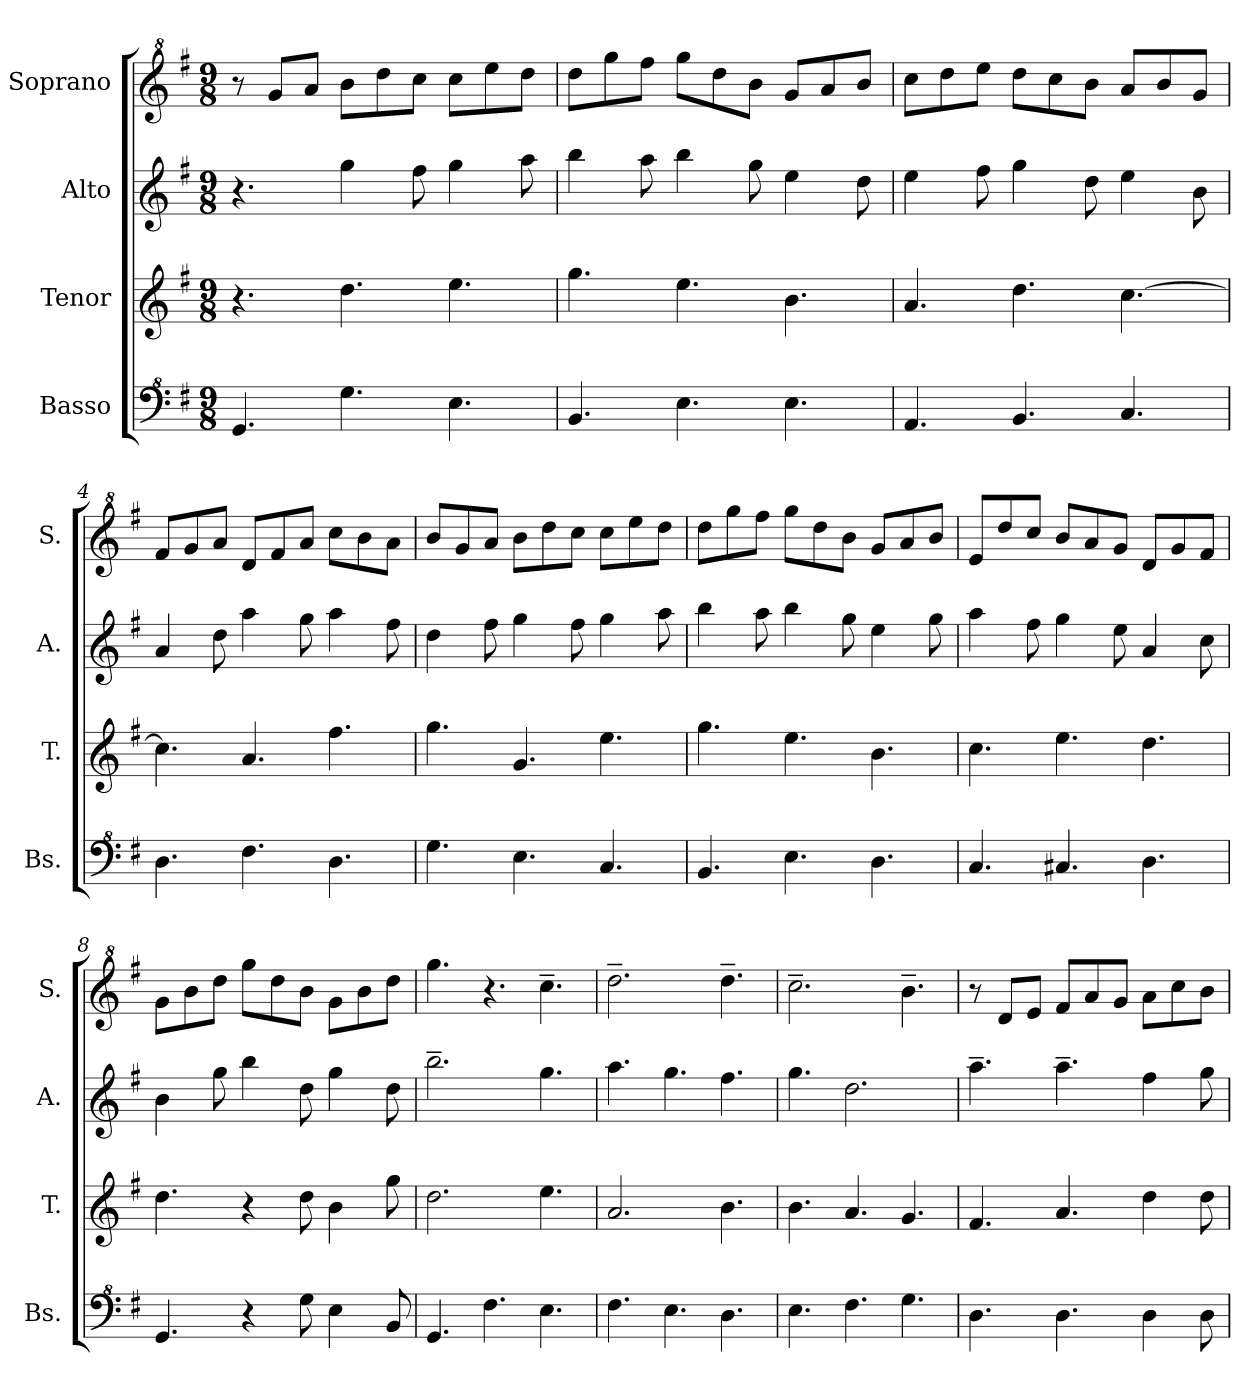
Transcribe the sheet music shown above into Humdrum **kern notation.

**kern	**kern	**kern	**kern
*part4	*part3	*part2	*part1
*staff4	*staff3	*staff2	*staff1
*I"Basso	*I"Tenor	*I"Alto	*I"Soprano
*I'Bs.	*I'T.	*I'A.	*I'S.
*clefF^4	*clefG2	*clefG2	*clefG^2
*k[f#]	*k[f#]	*k[f#]	*k[f#]
*M9/8	*M9/8	*M9/8	*M9/8
*MM135	*MM135	*MM135	*MM135
=1	=1	=1	=1
4.G/	4.r	4.r	8r
.	.	.	8gg/L
.	.	.	8aa/J
4.g\	4.dd\	4gg\	8bb\L
.	.	.	8ddd\
.	.	8ff#\	8ccc\J
4.e\	4.ee\	4gg\	8ccc\L
.	.	.	8eee\
.	.	8aa\	8ddd\J
=2	=2	=2	=2
4.B/	4.gg\	4bb\	8ddd\L
.	.	.	8ggg\
.	.	8aa\	8fff#\J
4.e\	4.ee\	4bb\	8ggg\L
.	.	.	8ddd\
.	.	8gg\	8bb\J
4.e\	4.b\	4ee\	8gg/L
.	.	.	8aa/
.	.	8dd\	8bb/J
=3	=3	=3	=3
4.A/	4.a/	4ee\	8ccc\L
.	.	.	8ddd\
.	.	8ff#\	8eee\J
4.B/	4.dd\	4gg\	8ddd\L
.	.	.	8ccc\
.	.	8dd\	8bb\J
4.c/	[4.cc\	4ee\	8aa/L
.	.	.	8bb/
.	.	8b\	8gg/J
=4	=4	=4	=4
4.d\	4.cc\]	4a/	8ff#/L
.	.	.	8gg/
.	.	8dd\	8aa/J
4.f#\	4.a/	4aa\	8dd/L
.	.	.	8ff#/
.	.	8gg\	8aa/J
4.d\	4.ff#\	4aa\	8ccc\L
.	.	.	8bb\
.	.	8ff#\	8aa\J
!!LO:LB:g=z
=5	=5	=5	=5
4.g\	4.gg\	4dd\	8bb/L
.	.	.	8gg/
.	.	8ff#\	8aa/J
4.e\	4.g/	4gg\	8bb\L
.	.	.	8ddd\
.	.	8ff#\	8ccc\J
4.c/	4.ee\	4gg\	8ccc\L
.	.	.	8eee\
.	.	8aa\	8ddd\J
=6	=6	=6	=6
4.B/	4.gg\	4bb\	8ddd\L
.	.	.	8ggg\
.	.	8aa\	8fff#\J
4.e\	4.ee\	4bb\	8ggg\L
.	.	.	8ddd\
.	.	8gg\	8bb\J
4.d\	4.b\	4ee\	8gg/L
.	.	.	8aa/
.	.	8gg\	8bb/J
=7	=7	=7	=7
4.c/	4.cc\	4aa\	8ee/L
.	.	.	8ddd/
.	.	8ff#\	8ccc/J
4.c#X/	4.ee\	4gg\	8bb/L
.	.	.	8aa/
.	.	8ee\	8gg/J
4.d\	4.dd\	4a/	8dd/L
.	.	.	8gg/
.	.	8cc\	8ff#/J
=8	=8	=8	=8
4.G/	4.dd\	4b\	8gg\L
.	.	.	8bb\
.	.	8gg\	8ddd\J
4r	4r	4bb\	8ggg\L
.	.	.	8ddd\
8g\	8dd\	8dd\	8bb\J
4e\	4b\	4gg\	8gg\L
.	.	.	8bb\
8B/	8gg\	8dd\	8ddd\J
=9	=9	=9	=9
4.G/	2.dd\	2.bb~\	4.ggg\
4.f#\	.	.	4.r
4.e\	4.ee\	4.gg\	4.ccc~\
!!LO:LB:g=z
=10	=10	=10	=10
4.f#\	2.a/	4.aa\	2.ddd~\
4.e\	.	4.gg\	.
4.d\	4.b\	4.ff#\	4.ddd~\
=11	=11	=11	=11
4.e\	4.b\	4.gg\	2.ccc~\
4.f#\	4.a/	2.dd\	.
4.g\	4.g/	.	4.bb~\
=12	=12	=12	=12
4.d\	4.f#/	4.aa~\	8r
.	.	.	8dd/L
.	.	.	8ee/J
4.d\	4.a/	4.aa~\	8ff#/L
.	.	.	8aa/
.	.	.	8gg/J
4d\	4dd\	4ff#\	8aa\L
.	.	.	8ccc\
8d\	8dd\	8gg\	8bb\J
=	=	=	=
*-	*-	*-	*-
